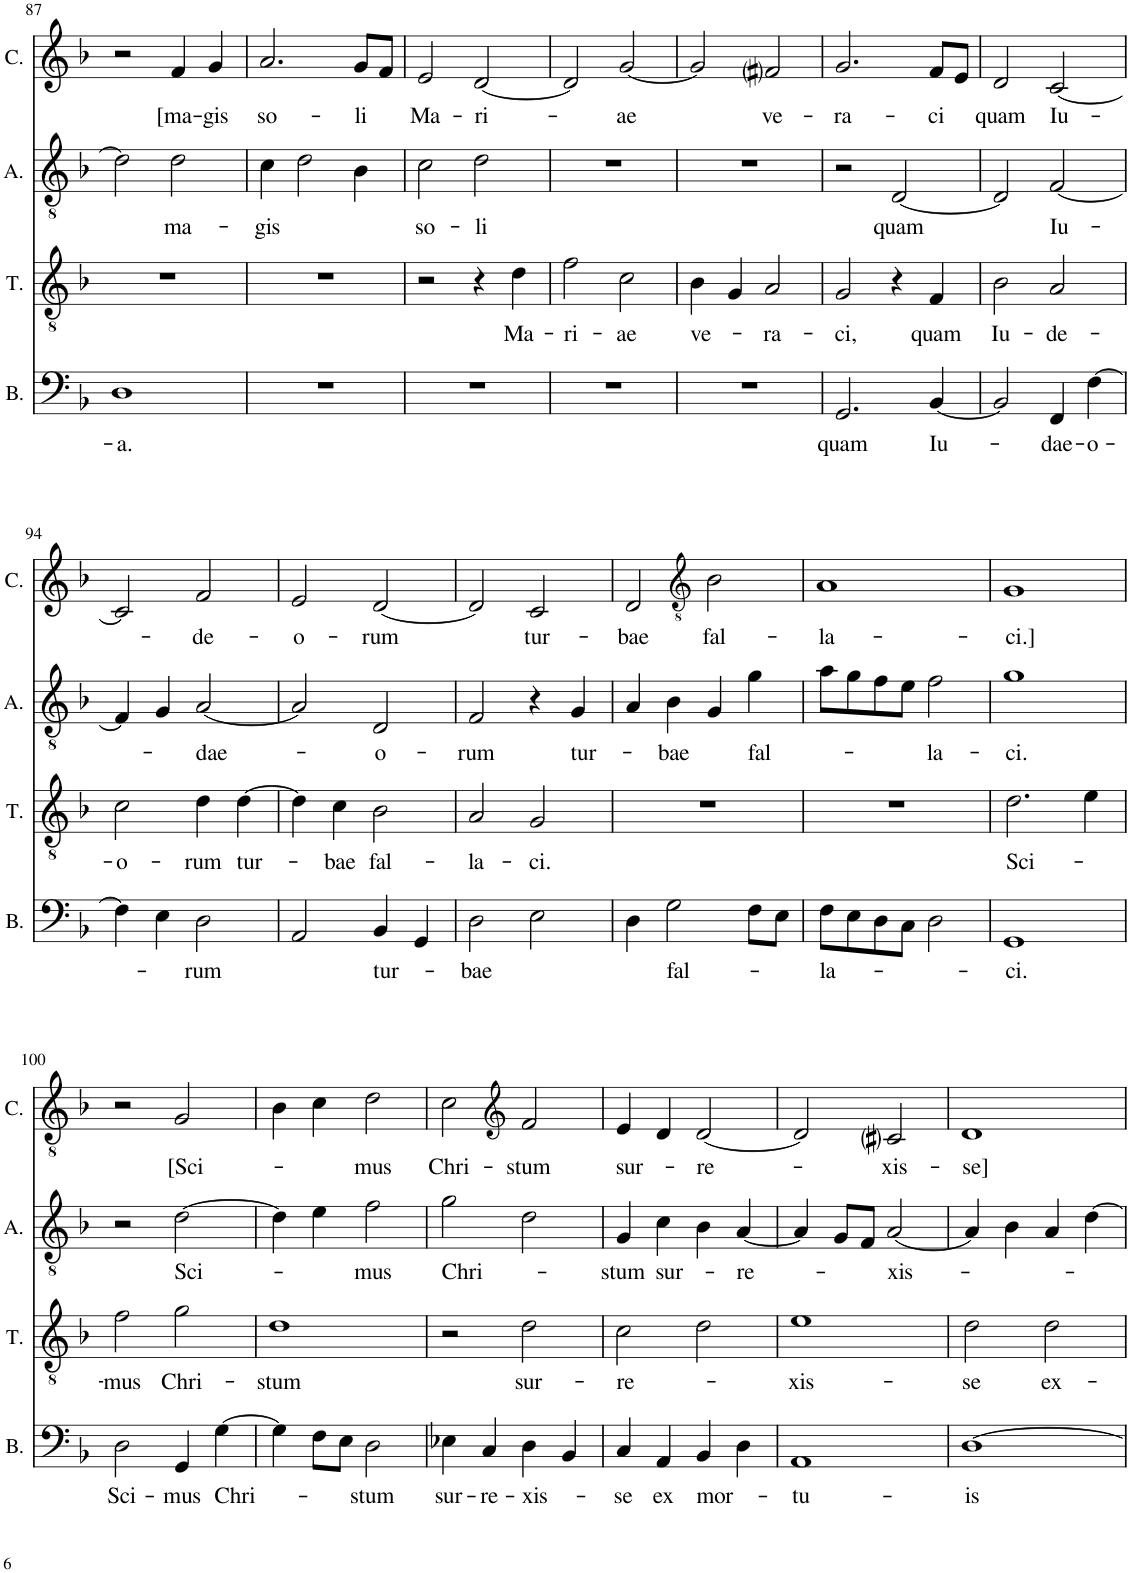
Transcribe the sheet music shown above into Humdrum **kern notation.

**kern	**text	**kern	**text	**kern	**text	**kern	**text
*part4	*part4	*part3	*part3	*part2	*part2	*part1	*part1
*staff4	*staff4	*staff3	*staff3	*staff2	*staff2	*staff1	*staff1
*I"Bassus	*	*I"Tenor	*	*I"Altus	*	*I"Cantus	*
*I'B.	*	*I'T.	*	*I'A.	*	*I'C.	*
!!LO:PB:g=z
*clefF4	*	*clefGv2	*	*clefGv2	*	*clefG2	*
*k[b-]	*	*k[b-]	*	*k[b-]	*	*k[b-]	*
*M2/2	*	*M2/2	*	*M2/2	*	*M2/2	*
*met(c|)	*	*met(c|)	*	*met(c|)	*	*met(c|)	*
=87	=87	=87	=87	=87	=87	=87	=87
!	!LO:LY:b	!	!	!	!	!	!
1D	-a.	1r	.	2d\]	.	2r	.
!	!	!	!	!	!LO:LY:b	!	!LO:LY:b
.	.	.	.	2d\	ma-	4f/	[ma-
!	!	!	!	!	!	!	!LO:LY:b
.	.	.	.	.	.	4g/	-gis
=88	=88	=88	=88	=88	=88	=88	=88
!	!	!	!	!	!LO:LY:b	!	!LO:LY:b
1r	.	1r	.	4c\	-gis	2.a/	so-
.	.	.	.	2d\	.	.	.
!	!	!	!	!	!	!	!LO:LY:b
.	.	.	.	4B-\	.	8g/L	-li
.	.	.	.	.	.	8f/J	.
=89	=89	=89	=89	=89	=89	=89	=89
!	!	!	!	!	!LO:LY:b	!	!LO:LY:b
1r	.	2r	.	2c\	so-	2e/	Ma-
!	!	!	!	!	!LO:LY:b	!	!LO:LY:b
.	.	4r	.	2d\	-li	[2d/	-ri-
!	!	!	!LO:LY:b	!	!	!	!
.	.	4d\	Ma-	.	.	.	.
=90	=90	=90	=90	=90	=90	=90	=90
!	!	!	!LO:LY:b	!	!	!	!
1r	.	2f\	-ri-	1r	.	2d/]	.
!	!	!	!LO:LY:b	!	!	!	!LO:LY:b
.	.	2c\	-ae	.	.	[2g/	-ae
=91	=91	=91	=91	=91	=91	=91	=91
!	!	!	!LO:LY:b	!	!	!	!
1r	.	4B-\	ve-	1r	.	2g/]	.
.	.	4G/	.	.	.	.	.
!	!	!	!LO:LY:b	!	!	!	!LO:LY:b
.	.	2A/	-ra-	.	.	2f#i/	ve-
=92	=92	=92	=92	=92	=92	=92	=92
!	!LO:LY:b	!	!LO:LY:b	!	!	!	!LO:LY:b
2.GG/	quam	2G/	-ci,	2r	.	2.g/	-ra-
!	!	!	!	!	!LO:LY:b	!	!
.	.	4r	.	[2D/	quam	.	.
!	!LO:LY:b	!	!LO:LY:b	!	!	!	!LO:LY:b
[4BB-/	Iu-	4F/	quam	.	.	8f/L	-ci
.	.	.	.	.	.	8e/J	.
=93	=93	=93	=93	=93	=93	=93	=93
!	!	!	!LO:LY:b	!	!	!	!LO:LY:b
2BB-/]	.	2B-\	Iu-	2D/]	.	2d/	quam
!	!LO:LY:b	!	!LO:LY:b	!	!LO:LY:b	!	!LO:LY:b
4FF/	-dae-	2A/	-de-	[2F/	Iu-	[2c/	Iu-
!	!LO:LY:b	!	!	!	!	!	!
[4F\	-o-	.	.	.	.	.	.
!!LO:LB:g=z
=94	=94	=94	=94	=94	=94	=94	=94
!	!	!	!LO:LY:b	!	!	!	!
4F\]	.	2c\	-o-	4F/]	.	2c/]	.
4E\	.	.	.	4G/	.	.	.
!	!LO:LY:b	!	!LO:LY:b	!	!LO:LY:b	!	!LO:LY:b
2D\	-rum	4d\	-rum	[2A/	-dae-	2f/	-de-
!	!	!	!LO:LY:b	!	!	!	!
.	.	[4d\	tur-	.	.	.	.
=95	=95	=95	=95	=95	=95	=95	=95
!	!	!	!	!	!	!	!LO:LY:b
2AA/	.	4d\]	.	2A/]	.	2e/	-o-
!	!	!	!LO:LY:b	!	!	!	!
.	.	4c\	-bae	.	.	.	.
!	!LO:LY:b	!	!LO:LY:b	!	!LO:LY:b	!	!LO:LY:b
4BB-/	tur-	2B-\	fal-	2D/	-o-	[2d/	-rum
4GG/	.	.	.	.	.	.	.
=96	=96	=96	=96	=96	=96	=96	=96
!	!LO:LY:b	!	!LO:LY:b	!	!LO:LY:b	!	!
2D\	-bae	2A/	-la-	2F/	-rum	2d/]	.
!	!	!	!LO:LY:b	!	!	!	!LO:LY:b
2E\	.	2G/	-ci.	4r	.	2c/	tur-
!	!	!	!	!	!LO:LY:b	!	!
.	.	.	.	4G/	tur-	.	.
=97	=97	=97	=97	=97	=97	=97	=97
!	!	!	!	!	!	!	!LO:LY:b
4D\	.	1r	.	4A/	.	2d/	-bae
!	!LO:LY:b	!	!	!	!LO:LY:b	!	!
2G\	fal-	.	.	4B-\	-bae	.	.
*	*	*	*	*	*	*clefGv2	*
!	!	!	!	!	!	!	!LO:LY:b
.	.	.	.	4G/	.	2B-\	fal-
!	!	!	!	!	!LO:LY:b	!	!
8F\L	.	.	.	4g\	fal-	.	.
8E\J	.	.	.	.	.	.	.
=98	=98	=98	=98	=98	=98	=98	=98
!	!LO:LY:b	!	!	!	!	!	!LO:LY:b
8F\L	-la-	1r	.	8a\L	.	1A	-la-
8E\	.	.	.	8g\	.	.	.
8D\	.	.	.	8f\	.	.	.
8C\J	.	.	.	8e\J	.	.	.
!	!	!	!	!	!LO:LY:b	!	!
2D\	.	.	.	2f\	-la-	.	.
=99	=99	=99	=99	=99	=99	=99	=99
!	!LO:LY:b	!	!LO:LY:b	!	!LO:LY:b	!	!LO:LY:b
1GG	-ci.	2.d\	Sci-	1g	-ci.	1G	-ci.]
.	.	4e\	.	.	.	.	.
!!LO:LB:g=z
=100	=100	=100	=100	=100	=100	=100	=100
!	!LO:LY:b	!	!LO:LY:b	!	!	!	!
2D\	Sci-	2f\	-mus	2r	.	2r	.
!	!LO:LY:b	!	!LO:LY:b	!	!LO:LY:b	!	!LO:LY:b
4GG/	-mus	2g\	Chri-	[2d\	Sci-	2G/	[Sci-
!	!LO:LY:b	!	!	!	!	!	!
[4G\	Chri-	.	.	.	.	.	.
=101	=101	=101	=101	=101	=101	=101	=101
!	!	!	!LO:LY:b	!	!	!	!
4G\]	.	1d	-stum	4d\]	.	4B-\	.
8F\L	.	.	.	4e\	.	4c\	.
8E\J	.	.	.	.	.	.	.
!	!LO:LY:b	!	!	!	!LO:LY:b	!	!LO:LY:b
2D\	-stum	.	.	2f\	-mus	2d\	-mus
=102	=102	=102	=102	=102	=102	=102	=102
!	!LO:LY:b	!	!	!	!LO:LY:b	!	!LO:LY:b
4E-X\	sur-	2r	.	2g\	Chri-	2c\	Chri-
!	!LO:LY:b	!	!	!	!	!	!
4C/	-re-	.	.	.	.	.	.
*	*	*	*	*	*	*clefG2	*
!	!LO:LY:b	!	!LO:LY:b	!	!	!	!LO:LY:b
4D\	-xis-	2d\	sur-	2d\	.	2f/	-stum
4BB-/	.	.	.	.	.	.	.
=103	=103	=103	=103	=103	=103	=103	=103
!	!LO:LY:b	!	!LO:LY:b	!	!LO:LY:b	!	!LO:LY:b
4C/	-se	2c\	-re-	4G/	-stum	4e/	sur-
!	!LO:LY:b	!	!	!	!LO:LY:b	!	!
4AA/	ex	.	.	4c\	sur-	4d/	.
!	!LO:LY:b	!	!	!	!	!	!LO:LY:b
4BB-/	mor-	2d\	.	4B-\	.	[2d/	-re-
!	!	!	!	!	!LO:LY:b	!	!
4D\	.	.	.	[4A/	-re-	.	.
=104	=104	=104	=104	=104	=104	=104	=104
!	!LO:LY:b	!	!LO:LY:b	!	!	!	!
1AA	-tu-	1e	-xis-	4A/]	.	2d/]	.
.	.	.	.	8G/L	.	.	.
.	.	.	.	8F/J	.	.	.
!	!	!	!	!	!LO:LY:b	!	!LO:LY:b
.	.	.	.	[2A/	-xis-	2c#i/	-xis-
=105	=105	=105	=105	=105	=105	=105	=105
!	!LO:LY:b	!	!LO:LY:b	!	!	!	!LO:LY:b
[1D	-is	2d\	-se	4A/]	.	1d	-se]
.	.	.	.	4B-\	.	.	.
!	!	!	!LO:LY:b	!	!	!	!
.	.	2d\	ex-	4A/	.	.	.
.	.	.	.	[4d\	.	.	.
=	=	=	=	=	=	=	=
*-	*-	*-	*-	*-	*-	*-	*-
